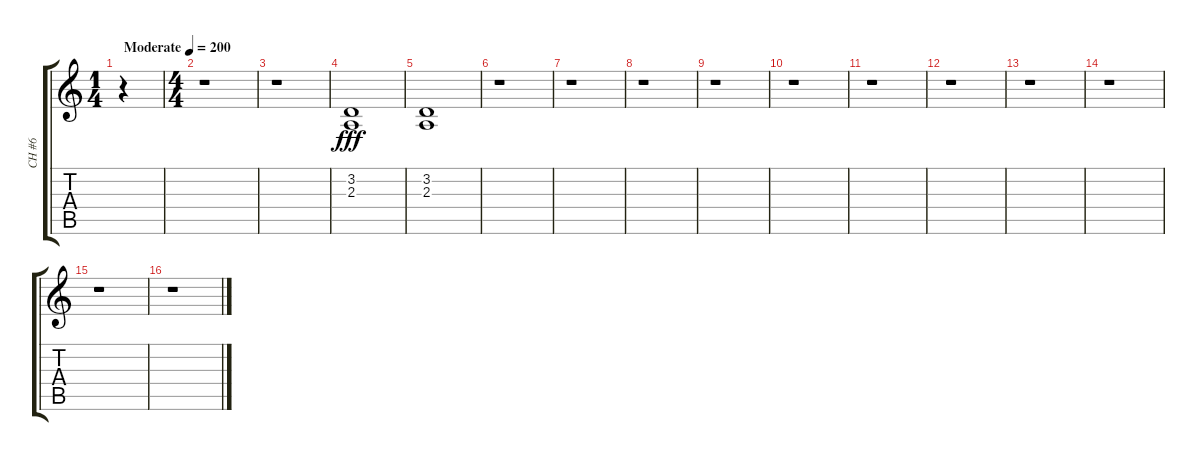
\track ("CH #6" "CH #6") {instrument synthvoice}
\staff {score tabs}
\tuning (E4 B3 G3 D3 A2 E2) {hide}
\ts (1 4)
\tempo (200 "Moderate")
\clef g2
\ks c
r.4{dy fff instrument synthvoice} |
\ts (4 4)
r.1 |
r.1 |
(3.2 2.3).1{balance 8} |
(3.2 2.3).1 |
r.1 |
r.1 |
r.1 |
r.1 |
r.1 |
r.1 |
r.1 |
r.1 |
r.1 |
r.1 |
r.1
